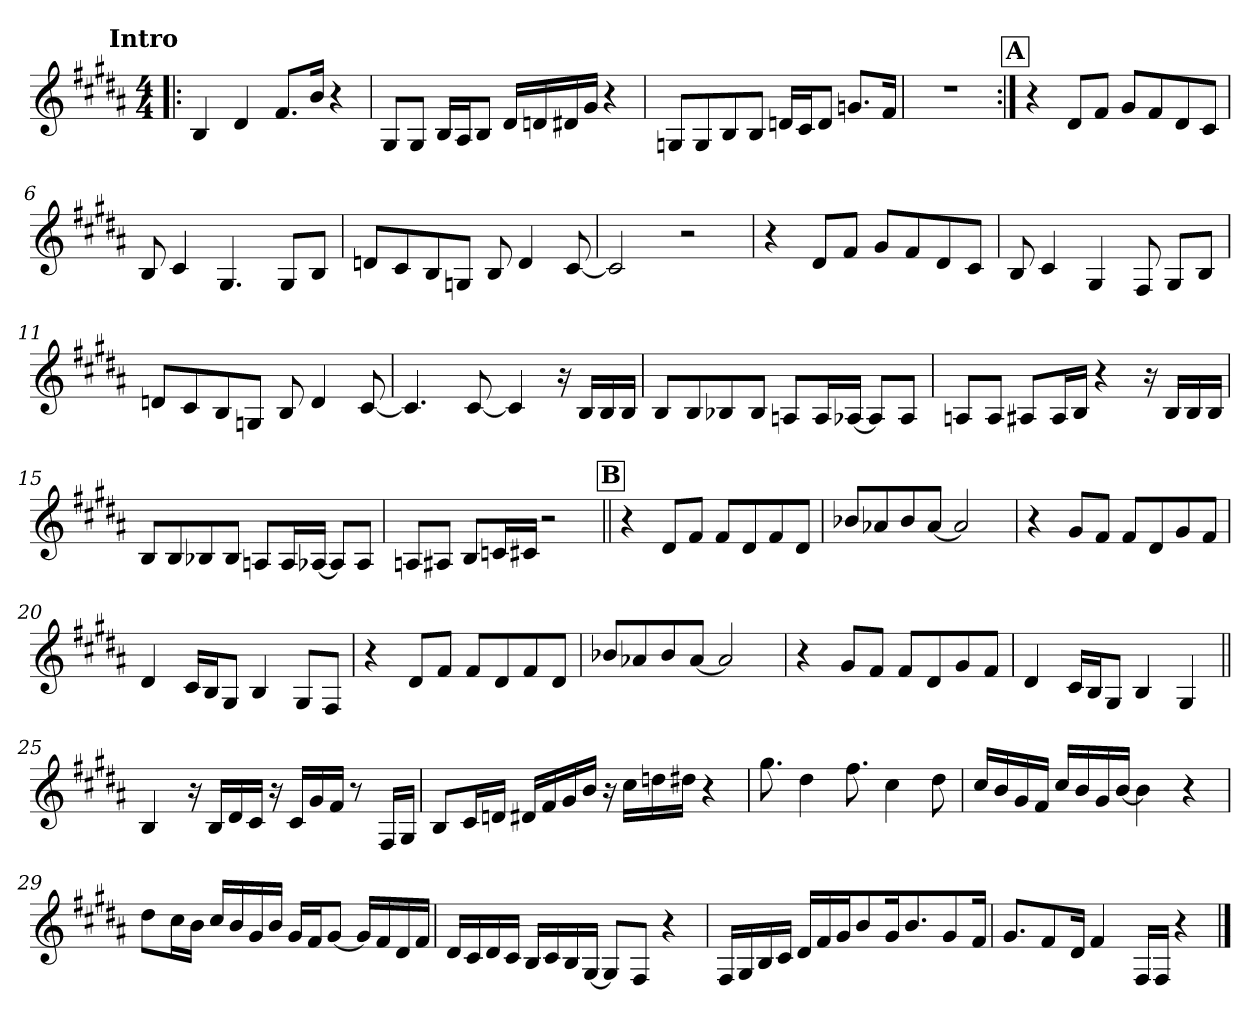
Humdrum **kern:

**kern
*part1
*staff1
*clefG2
*k[f#c#g#d#a#]
*B:
*M4/4
!!LO:REH:place=s1:a:enc=none:fs=15:t=Intro
=1!|:
4B/
4d#/
8.f#/L
16b/Jk
4r
=2
8G#/L
8G#/J
16B/LL
16A#/J
8B/J
16d#/LL
16dn/
16d#X/
16g#/JJ
4r
=3
8Gn/L
8G/
8B/
8B/J
16dn/LL
16c#/J
8d/J
8.gn/L
16f#/Jk
=4
1r
!!LO:LB:g=z
!!LO:REH:place=s1:a:fs=15:t=A
=5:|!
4r
8d#/L
8f#/J
8g#/L
8f#/
8d#/
8c#/J
=6
8B/
4c#/
4.G#/
8G#/L
8B/J
=7
8dn/L
8c#/
8B/
8Gn/J
8B/
4d/
[8c#/
=8
2c#/]
2r
!!LO:LB:g=z
=9
4r
8d#/L
8f#/J
8g#/L
8f#/
8d#/
8c#/J
=10
8B/
4c#/
4G#/
8F#/
8G#/L
8B/J
=11
8dn/L
8c#/
8B/
8Gn/J
8B/
4d/
[8c#/
=12
4.c#/]
[8c#/
4c#/]
16r
16B/LL
16B/
16B/JJ
!!LO:LB:g=z
=13
8B/L
8B/
8B-X/
8B-/J
8An/L
16A/L
[16A-X/JJ
8A-/L]
8A-/J
=14
8An/L
8A/J
8A#X/L
16A#/L
16B/JJ
4r
16r
16B/LL
16B/
16B/JJ
=15
8B/L
8B/
8B-X/
8B-/J
8An/L
16A/L
[16A-X/JJ
8A-/L]
8A-/J
!!LO:LB:g=z
=16
8An/L
8A#X/J
8B/L
16cn/L
16c#X/JJ
2r
!!LO:REH:place=s1:a:fs=15:t=B
=17||
4r
8d#/L
8f#/J
8f#/L
8d#/
8f#/
8d#/J
=18
8b-X/L
8a-X/
8b-/
[8a-/J
2a-/]
=19
4r
8g#/L
8f#/J
8f#/L
8d#/
8g#/
8f#/J
!!LO:LB:g=z
=20
4d#/
16c#/LL
16B/J
8G#/J
4B/
8G#/L
8F#/J
=21
4r
8d#/L
8f#/J
8f#/L
8d#/
8f#/
8d#/J
=22
8b-X/L
8a-X/
8b-/
[8a-/J
2a-/]
=23
4r
8g#/L
8f#/J
8f#/L
8d#/
8g#/
8f#/J
!!LO:LB:g=z
=24
4d#/
16c#/LL
16B/J
8G#/J
4B/
4G#/
=25||
4B/
16r
16B/LL
16d#/
16c#/JJ
16r
16c#/LL
16g#/
16f#/JJ
8r
16F#/LL
16G#/JJ
=26
8B/L
16c#/L
16dn/JJ
16d#X/LL
16f#/
16g#/
16b/JJ
16r
16cc#\LL
16ddn\
16dd#X\JJ
4r
!!LO:LB:g=z
=27
8.gg#\
4dd#\
8.ff#\
4cc#\
8dd#\
=28
16cc#/LL
16b/
16g#/
16f#/JJ
16cc#/LL
16b/
16g#/
[16b/JJ
4b\]
4r
=29
8dd#\L
16cc#\L
16b\JJ
16cc#/LL
16b/
16g#/
16b/JJ
16g#/LL
16f#/J
[8g#/J
16g#/LL]
16f#/
16d#/
16f#/JJ
!!LO:LB:g=z
=30
16d#/LL
16c#/
16d#/
16c#/JJ
16B/LL
16c#/
16B/
[16G#/JJ
8G#/L]
8F#/J
4r
=31
16F#/LL
16G#/
16B/
16c#/JJ
16d#/LL
16f#/
16g#/J
8b/
16g#/K
8.b/
8g#/
16f#/Jk
=32
8.g#/L
8f#/
16d#/Jk
4f#/
16F#/LL
16F#/JJ
4r
==
*-
